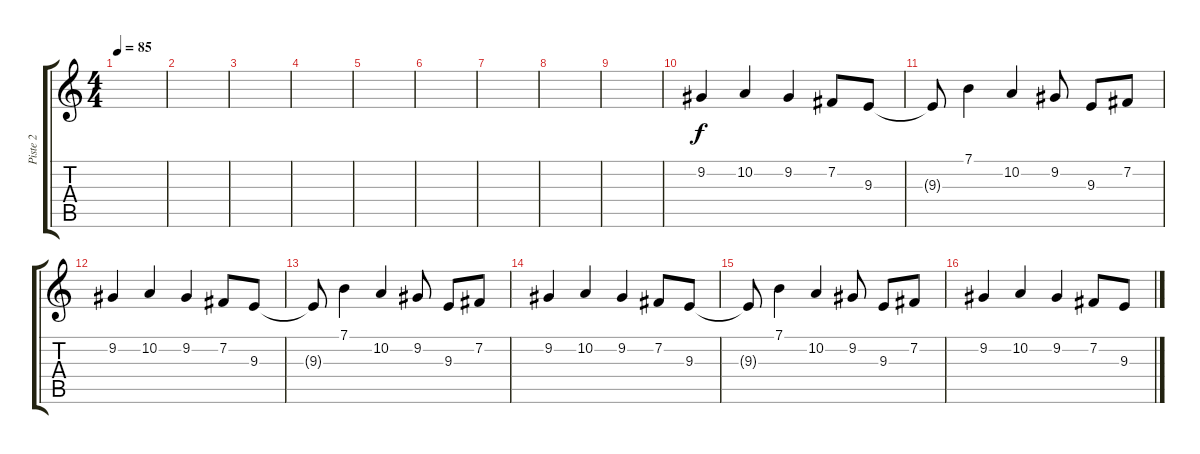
\track ("Piste 2" "Piste 2") {instrument electricpiano1}
\staff {score tabs}
\tuning (E4 B3 G3 D3 A2 E2) {hide}
\ts (4 4)
\tempo 85
\clef g2
\ks c
|
|
|
|
|
|
|
|
|
9.2.4 10.2.4 9.2.4 7.2.8 9.3.8 |
9.3{t}.8 7.1.4 10.2.4 9.2.8 9.3.8 7.2.8 |
9.2.4 10.2.4 9.2.4 7.2.8 9.3.8 |
9.3{t}.8 7.1.4 10.2.4 9.2.8 9.3.8 7.2.8 |
9.2.4 10.2.4 9.2.4 7.2.8 9.3.8 |
9.3{t}.8 7.1.4 10.2.4 9.2.8 9.3.8 7.2.8 |
9.2.4 10.2.4 9.2.4 7.2.8 9.3.8
